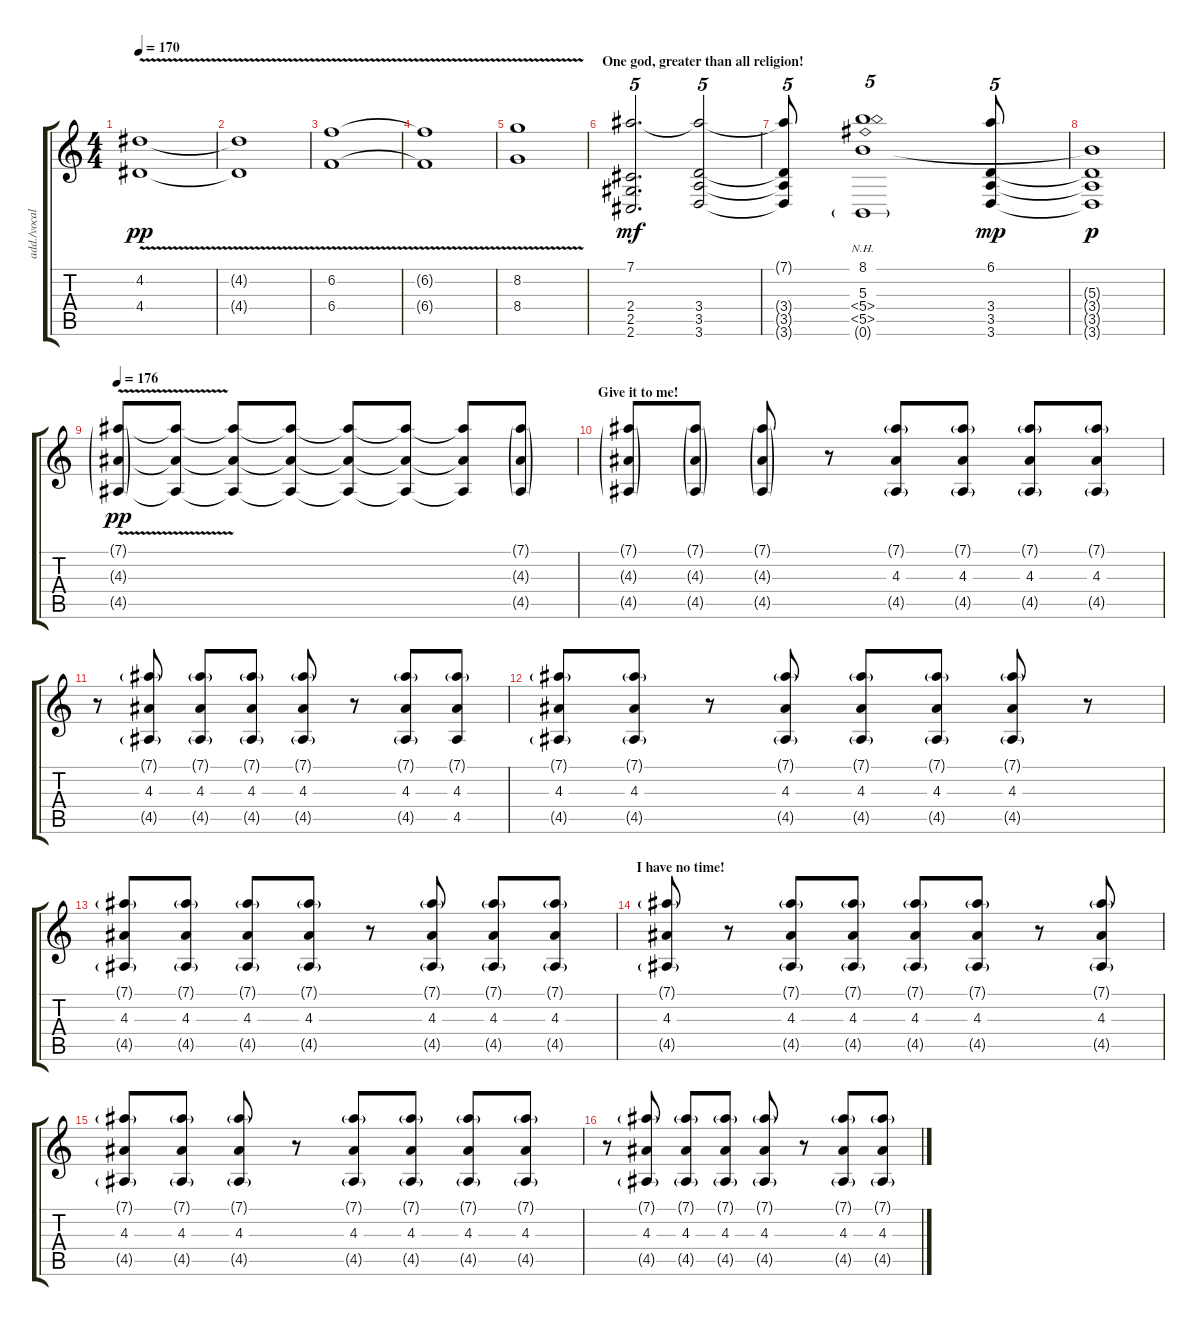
\track ("add./vocals" "add./vocal") {instrument distortionguitar}
\staff {score tabs}
\tuning (Eb4 B3 Gb3 B2 Gb2 B1) {hide}
\ts (4 4)
\tempo 170
\clef g2
\ks c
(4.2 4.4{v}).1{dy pp} |
(4.2{t} 4.4{t}).1 |
(6.2 6.4{v}).1 |
(6.2{t} 6.4{t}).1 |
(8.2 8.4{v}).1 |
\section ("" "One god, greater than all religion!")
(7.1 2.4 2.5 2.6).2{d tu (5 4) dy mf} (7.1{t} 3.4 3.5 3.6).2{tu (5 4)} |
(7.1{t} 3.4{t} 3.5{t} 3.6{t}).8{tu (5 4)} (8.1 5.3 5.4{nh} 5.5{nh} 0.6{g}).1{tu (5 4)} (6.1 3.4 3.5 3.6).8{tu (5 4) dy mp} |
(5.3{t} 3.4{t} 3.5{t} 3.6{t}).1{dy p} |
\tempo 176
(7.1{g} 4.3{v g} 4.5{g}).8{dy pp} (7.1{t} 4.3{t} 4.5{t}).8 (7.1{t} 4.3{t} 4.5{t}).8 (7.1{t} 4.3{t} 4.5{t}).8 (7.1{t} 4.3{t} 4.5{t}).8 (7.1{t} 4.3{t} 4.5{t}).8 (7.1{t} 4.3{t} 4.5{t}).8 (7.1{g} 4.3{g} 4.5{g}).8 |
\section ("" "Give it to me!")
(7.1{g} 4.3{g} 4.5{g}).8 (7.1{g} 4.3{g} 4.5{g}).8 (7.1{g} 4.3{g} 4.5{g}).8 r.8 (7.1{g} 4.3 4.5{g}).8 (7.1{g} 4.3 4.5{g}).8 (7.1{g} 4.3 4.5{g}).8 (7.1{g} 4.3 4.5{g}).8 |
r.8 (7.1{g} 4.3 4.5{g}).8 (7.1{g} 4.3 4.5{g}).8 (7.1{g} 4.3 4.5{g}).8 (7.1{g} 4.3 4.5{g}).8 r.8 (7.1{g} 4.3 4.5{g}).8 (7.1{g} 4.3 4.5).8 |
(7.1{g} 4.3 4.5{g}).8 (7.1{g} 4.3 4.5{g}).8 r.8 (7.1{g} 4.3 4.5{g}).8 (7.1{g} 4.3 4.5{g}).8 (7.1{g} 4.3 4.5{g}).8 (7.1{g} 4.3 4.5{g}).8 r.8 |
(7.1{g} 4.3 4.5{g}).8 (7.1{g} 4.3 4.5{g}).8 (7.1{g} 4.3 4.5{g}).8 (7.1{g} 4.3 4.5{g}).8 r.8 (7.1{g} 4.3 4.5{g}).8 (7.1{g} 4.3 4.5{g}).8 (7.1{g} 4.3 4.5{g}).8 |
\section ("" "I have no time!")
(7.1{g} 4.3 4.5{g}).8 r.8 (7.1{g} 4.3 4.5{g}).8 (7.1{g} 4.3 4.5{g}).8 (7.1{g} 4.3 4.5{g}).8 (7.1{g} 4.3 4.5{g}).8 r.8 (7.1{g} 4.3 4.5{g}).8 |
(7.1{g} 4.3 4.5{g}).8 (7.1{g} 4.3 4.5{g}).8 (7.1{g} 4.3 4.5{g}).8 r.8 (7.1{g} 4.3 4.5{g}).8 (7.1{g} 4.3 4.5{g}).8 (7.1{g} 4.3 4.5{g}).8 (7.1{g} 4.3 4.5{g}).8 |
r.8 (7.1{g} 4.3 4.5{g}).8 (7.1{g} 4.3 4.5{g}).8 (7.1{g} 4.3 4.5{g}).8 (7.1{g} 4.3 4.5{g}).8 r.8 (7.1{g} 4.3 4.5{g}).8 (7.1{g} 4.3 4.5{g}).8
